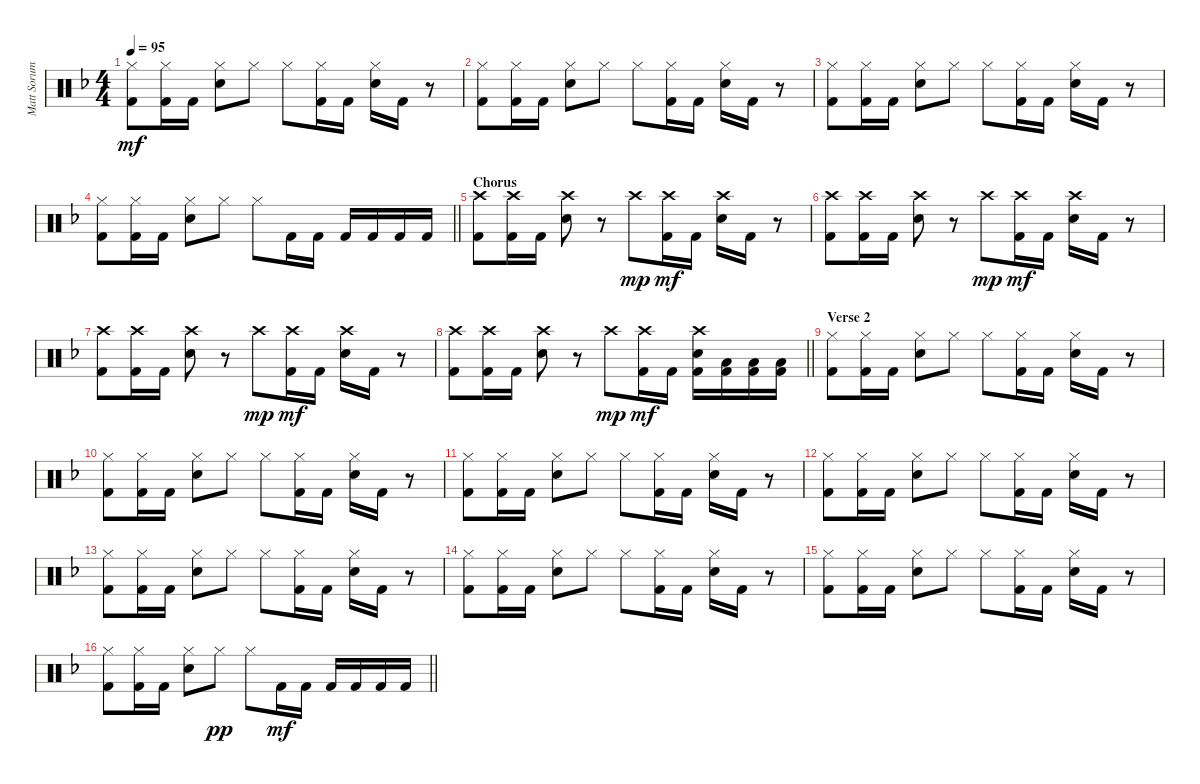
\track ("Matt Sorum" "Matt Sorum") {instrument percussion}
\staff {score}
\articulation defaults
\ts (4 4)
\tempo 95
\clef neutral
\ks dminor
("Hi-Hat (closed)" "Kick (hit) 2").8{dy mf} ("Hi-Hat (closed)" "Kick (hit) 2").16 "Kick (hit) 2".16 ("Hi-Hat (closed)" "Snare (hit) 2").8 "Hi-Hat (closed)".8 "Hi-Hat (closed)".8 ("Hi-Hat (closed)" "Kick (hit) 2").16 "Kick (hit) 2".16 ("Hi-Hat (closed)" "Snare (hit) 2").16 "Kick (hit) 2".16 r.8 |
("Hi-Hat (closed)" "Kick (hit) 2").8 ("Hi-Hat (closed)" "Kick (hit) 2").16 "Kick (hit) 2".16 ("Hi-Hat (closed)" "Snare (hit) 2").8 "Hi-Hat (closed)".8 "Hi-Hat (closed)".8 ("Hi-Hat (closed)" "Kick (hit) 2").16 "Kick (hit) 2".16 ("Hi-Hat (closed)" "Snare (hit) 2").16 "Kick (hit) 2".16 r.8 |
("Hi-Hat (closed)" "Kick (hit) 2").8 ("Hi-Hat (closed)" "Kick (hit) 2").16 "Kick (hit) 2".16 ("Hi-Hat (closed)" "Snare (hit) 2").8 "Hi-Hat (closed)".8 "Hi-Hat (closed)".8 ("Hi-Hat (closed)" "Kick (hit) 2").16 "Kick (hit) 2".16 ("Hi-Hat (closed)" "Snare (hit) 2").16 "Kick (hit) 2".16 r.8 |
\barLineRight lightlight
("Hi-Hat (closed)" "Kick (hit) 2").8 ("Hi-Hat (closed)" "Kick (hit) 2").16 "Kick (hit) 2".16 ("Hi-Hat (closed)" "Snare (hit) 2").8 "Hi-Hat (closed)".8 "Hi-Hat (closed)".8 "Kick (hit) 2".16 "Kick (hit) 2".16 "Kick (hit) 2".16 "Kick (hit) 2".16 "Kick (hit) 2".16 "Kick (hit) 2".16 |
\section ("" "Chorus")
("Crash high (hit)" "Kick (hit) 2").8 ("Crash high (hit)" "Kick (hit) 2").16 "Kick (hit) 2".16 ("Crash high (hit)" "Snare (hit) 2").8 r.8 "Crash high (hit)".8{dy mp} ("Crash high (hit)" "Kick (hit) 2").16{dy mf} "Kick (hit) 2".16 ("Crash high (hit)" "Snare (hit) 2").16 "Kick (hit) 2".16 r.8 |
("Crash high (hit)" "Kick (hit) 2").8 ("Crash high (hit)" "Kick (hit) 2").16 "Kick (hit) 2".16 ("Crash high (hit)" "Snare (hit) 2").8 r.8 "Crash high (hit)".8{dy mp} ("Crash high (hit)" "Kick (hit) 2").16{dy mf} "Kick (hit) 2".16 ("Crash high (hit)" "Snare (hit) 2").16 "Kick (hit) 2".16 r.8 |
("Crash high (hit)" "Kick (hit) 2").8 ("Crash high (hit)" "Kick (hit) 2").16 "Kick (hit) 2".16 ("Crash high (hit)" "Snare (hit) 2").8 r.8 "Crash high (hit)".8{dy mp} ("Crash high (hit)" "Kick (hit) 2").16{dy mf} "Kick (hit) 2".16 ("Crash high (hit)" "Snare (hit) 2").16 "Kick (hit) 2".16 r.8 |
\barLineRight lightlight
("Crash high (hit)" "Kick (hit) 2").8 ("Crash high (hit)" "Kick (hit) 2").16 "Kick (hit) 2".16 ("Crash high (hit)" "Snare (hit) 2").8 r.8 "Crash high (hit)".8{dy mp} ("Crash high (hit)" "Kick (hit) 2").16{dy mf} "Kick (hit) 2".16 ("Crash high (hit)" "Snare (hit) 2" "Kick (hit) 2").16 ("Low Floor Tom (hit)" "Kick (hit) 2").16 ("Low Floor Tom (hit)" "Kick (hit) 2").16 ("Low Floor Tom (hit)" "Kick (hit) 2").16 |
\section ("" "Verse 2")
("Hi-Hat (closed)" "Kick (hit) 2").8 ("Hi-Hat (closed)" "Kick (hit) 2").16 "Kick (hit) 2".16 ("Hi-Hat (closed)" "Snare (hit) 2").8 "Hi-Hat (closed)".8 "Hi-Hat (closed)".8 ("Hi-Hat (closed)" "Kick (hit) 2").16 "Kick (hit) 2".16 ("Hi-Hat (closed)" "Snare (hit) 2").16 "Kick (hit) 2".16 r.8 |
("Hi-Hat (closed)" "Kick (hit) 2").8 ("Hi-Hat (closed)" "Kick (hit) 2").16 "Kick (hit) 2".16 ("Hi-Hat (closed)" "Snare (hit) 2").8 "Hi-Hat (closed)".8 "Hi-Hat (closed)".8 ("Hi-Hat (closed)" "Kick (hit) 2").16 "Kick (hit) 2".16 ("Hi-Hat (closed)" "Snare (hit) 2").16 "Kick (hit) 2".16 r.8 |
("Hi-Hat (closed)" "Kick (hit) 2").8 ("Hi-Hat (closed)" "Kick (hit) 2").16 "Kick (hit) 2".16 ("Hi-Hat (closed)" "Snare (hit) 2").8 "Hi-Hat (closed)".8 "Hi-Hat (closed)".8 ("Hi-Hat (closed)" "Kick (hit) 2").16 "Kick (hit) 2".16 ("Hi-Hat (closed)" "Snare (hit) 2").16 "Kick (hit) 2".16 r.8 |
("Hi-Hat (closed)" "Kick (hit) 2").8 ("Hi-Hat (closed)" "Kick (hit) 2").16 "Kick (hit) 2".16 ("Hi-Hat (closed)" "Snare (hit) 2").8 "Hi-Hat (closed)".8 "Hi-Hat (closed)".8 ("Hi-Hat (closed)" "Kick (hit) 2").16 "Kick (hit) 2".16 ("Hi-Hat (closed)" "Snare (hit) 2").16 "Kick (hit) 2".16 r.8 |
("Hi-Hat (closed)" "Kick (hit) 2").8 ("Hi-Hat (closed)" "Kick (hit) 2").16 "Kick (hit) 2".16 ("Hi-Hat (closed)" "Snare (hit) 2").8 "Hi-Hat (closed)".8 "Hi-Hat (closed)".8 ("Hi-Hat (closed)" "Kick (hit) 2").16 "Kick (hit) 2".16 ("Hi-Hat (closed)" "Snare (hit) 2").16 "Kick (hit) 2".16 r.8 |
("Hi-Hat (closed)" "Kick (hit) 2").8 ("Hi-Hat (closed)" "Kick (hit) 2").16 "Kick (hit) 2".16 ("Hi-Hat (closed)" "Snare (hit) 2").8 "Hi-Hat (closed)".8 "Hi-Hat (closed)".8 ("Hi-Hat (closed)" "Kick (hit) 2").16 "Kick (hit) 2".16 ("Hi-Hat (closed)" "Snare (hit) 2").16 "Kick (hit) 2".16 r.8 |
("Hi-Hat (closed)" "Kick (hit) 2").8 ("Hi-Hat (closed)" "Kick (hit) 2").16 "Kick (hit) 2".16 ("Hi-Hat (closed)" "Snare (hit) 2").8 "Hi-Hat (closed)".8 "Hi-Hat (closed)".8 ("Hi-Hat (closed)" "Kick (hit) 2").16 "Kick (hit) 2".16 ("Hi-Hat (closed)" "Snare (hit) 2").16 "Kick (hit) 2".16 r.8 |
\barLineRight lightlight
("Hi-Hat (closed)" "Kick (hit) 2").8 ("Hi-Hat (closed)" "Kick (hit) 2").16 "Kick (hit) 2".16 ("Hi-Hat (closed)" "Snare (hit) 2").8 "Hi-Hat (closed)".8{dy pp} "Hi-Hat (closed)".8 "Kick (hit) 2".16{dy mf} "Kick (hit) 2".16 "Kick (hit) 2".16 "Kick (hit) 2".16 "Kick (hit) 2".16 "Kick (hit) 2".16
